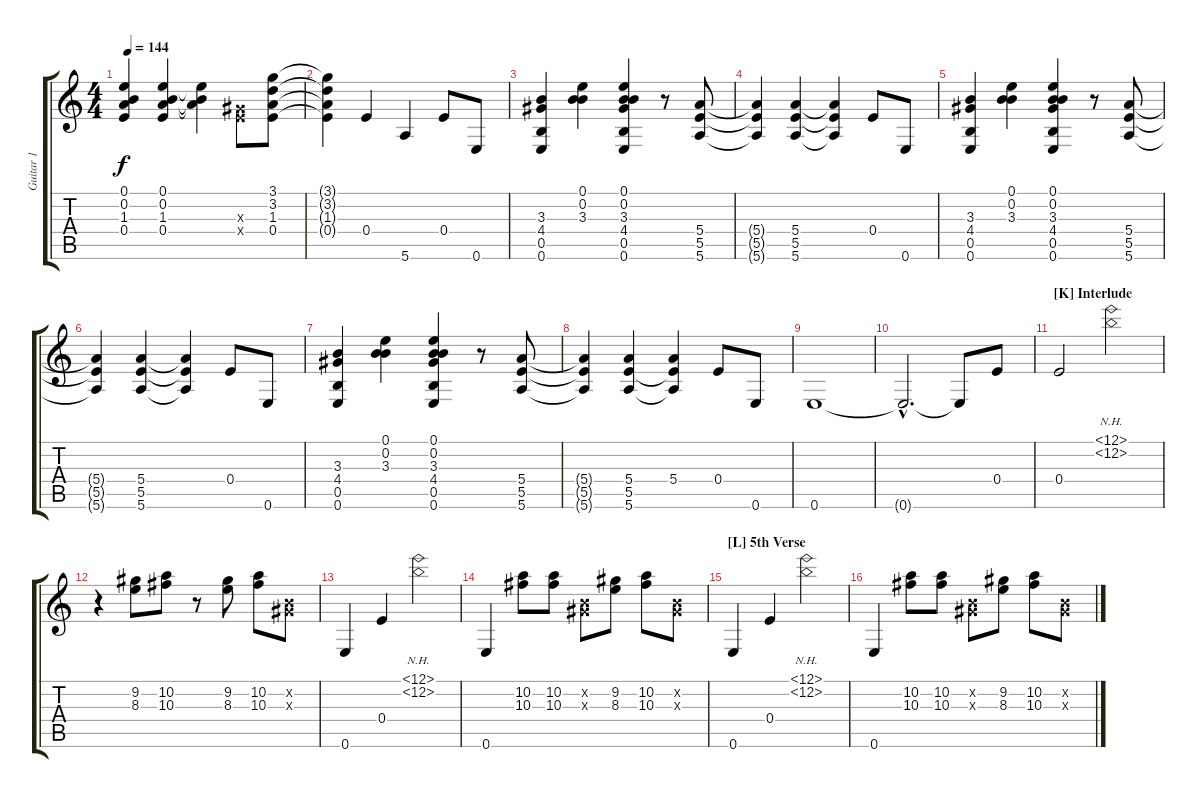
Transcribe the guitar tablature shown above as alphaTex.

\track ("Guitar 1" "Guitar 1") {instrument acousticguitarsteel}
\staff {score tabs}
\tuning (E4 B3 Ab3 E3 B2 E2) {hide}
\ts (4 4)
\tempo 144
\clef g2
\ks c
(0.1{t} 0.2{t} 1.3{t} 0.4{t}).4{dy f} (0.1 0.2 1.3 0.4).4 (0.1{t} 0.2{t} 1.3{t}).4 (0.3{x} 0.4{x}).8 (3.1 3.2 1.3 0.4).8 |
(3.1{t} 3.2{t} 1.3{t} 0.4{t}).4 0.4.4 5.6.4 0.4.8 0.6.8 |
(3.3 4.4 0.5 0.6).4 (0.1 0.2 3.3).4 (0.1 0.2 3.3 4.4 0.5 0.6).4 r.8 (5.4 5.5 5.6).8 |
(5.4{t} 5.5{t} 5.6{t}).4 (5.4 5.5 5.6).4 (5.4{t} 5.5{t} 5.6{t}).4 0.4.8 0.6.8 |
(3.3 4.4 0.5 0.6).4 (0.1 0.2 3.3).4 (0.1 0.2 3.3 4.4 0.5 0.6).4 r.8 (5.4 5.5 5.6).8 |
(5.4{t} 5.5{t} 5.6{t}).4 (5.4 5.5 5.6).4 (5.4{t} 5.5{t} 5.6{t}).4 0.4.8 0.6.8 |
(3.3 4.4 0.5 0.6).4 (0.1 0.2 3.3).4 (0.1 0.2 3.3 4.4 0.5 0.6).4 r.8 (5.4 5.5 5.6).8 |
(5.4{t} 5.5{t} 5.6{t}).4 (5.4 5.5 5.6).4 (5.4 5.5{t} 5.6{t}).4 0.4.8 0.6.8 |
0.6.1 |
0.6{hac t}.2{d} 0.6{t}.8 0.4.8 |
\section ("" "[K] Interlude")
0.4.2 (12.1{nh} 12.2{nh}).2 |
r.4 (9.2 8.3).8 (10.2 10.3).8 r.8 (9.2 8.3).8 (10.2 10.3).8 (0.2{x} 0.3{x}).8 |
0.6.4 0.4.4 (12.1{nh} 12.2{nh}).2 |
0.6.4 (10.2 10.3).8 (10.2 10.3).8 (0.2{x} 0.3{x}).8 (9.2 8.3).8 (10.2 10.3).8 (0.2{x} 0.3{x}).8 |
\section ("" "[L] 5th Verse")
0.6.4 0.4.4 (12.1{nh} 12.2{nh}).2 |
0.6.4 (10.2 10.3).8 (10.2 10.3).8 (0.2{x} 0.3{x}).8 (9.2 8.3).8 (10.2 10.3).8 (0.2{x} 0.3{x}).8
